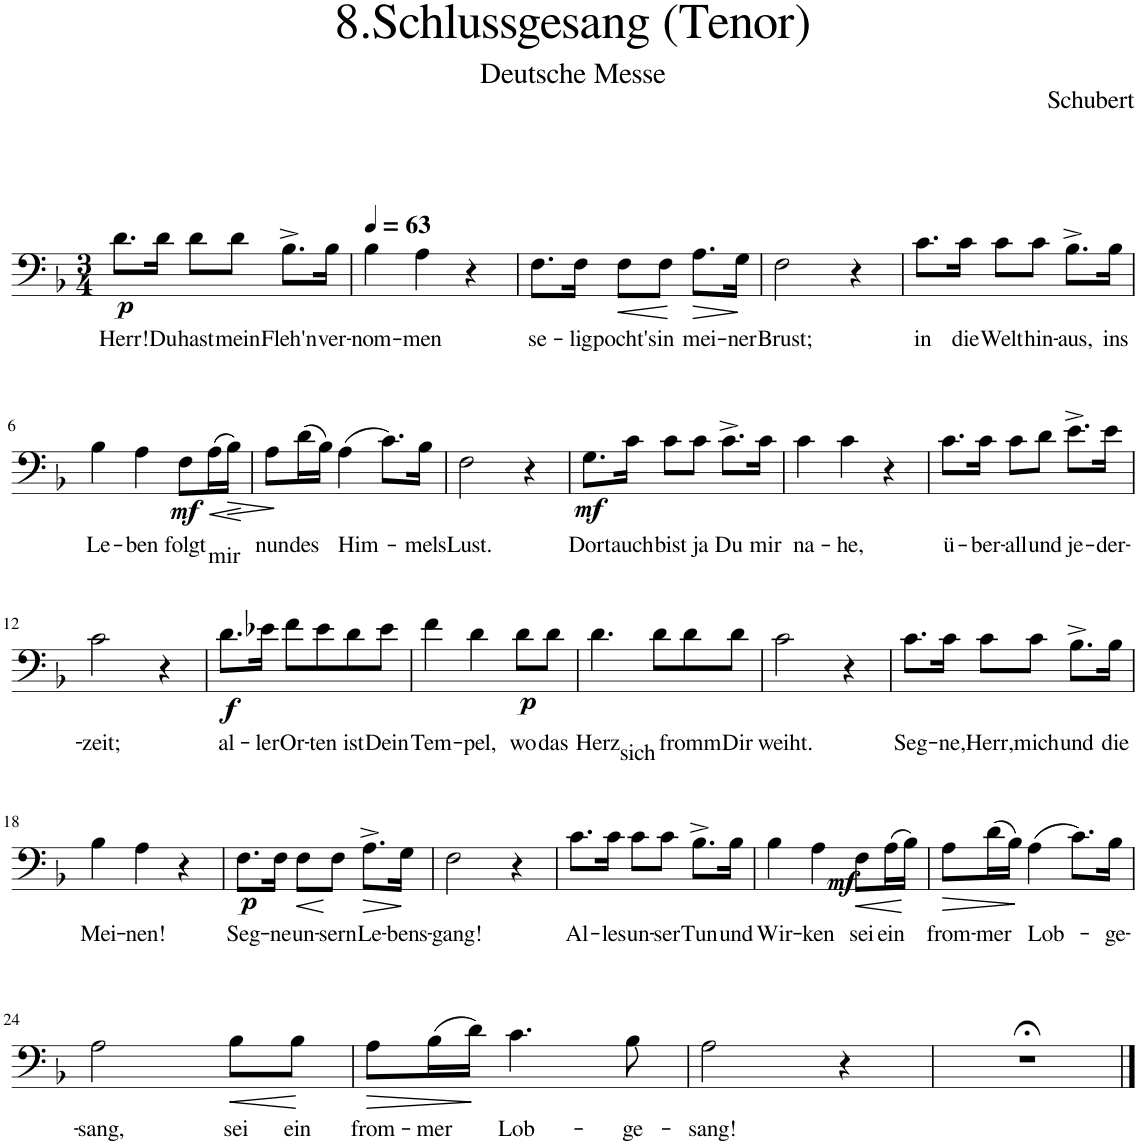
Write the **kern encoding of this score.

**kern	**text	**dynam
*part1	*part1	*part1
*staff1	*staff1	*staff1
*I"Ténor	*	*
*I'T.	*	*
*clefF4	*	*
*k[b-]	*	*
*M3/4	*	*
=1	=1	=1
!	!LO:LY:b	!LO:DY:b
8.d\L	Herr!	p
!	!LO:LY:b	!
16d\Jk	Du	.
!	!LO:LY:b	!
8d\L	hast	.
!	!LO:LY:b	!
8d\J	mein	.
!	!LO:LY:b	!
8.B-^\L	Fleh'n	.
!	!LO:LY:b	!
16B-\Jk	ver-	.
=2	=2	=2
*MM63	*	*
!	!LO:LY:b	!
4B-\	-nom-	.
!	!LO:LY:b	!
4A\	-men	.
4r	.	.
=3	=3	=3
!	!LO:LY:b	!
8.F\L	se-	.
!	!LO:LY:b	!
16F\Jk	-lig	.
!	!LO:LY:b	!LO:HP:b
8F\L	pocht's	<
!	!LO:LY:b	!
8F\J	in	[
!	!LO:LY:b	!LO:HP:b
8.A\L	mei-	>
!	!LO:LY:b	!
16G\Jk	-ner	]
=4	=4	=4
!	!LO:LY:b	!
2F\	Brust;	.
4r	.	.
=5	=5	=5
!	!LO:LY:b	!
8.c\L	in	.
!	!LO:LY:b	!
16c\Jk	die	.
!	!LO:LY:b	!
8c\L	Welt	.
!	!LO:LY:b	!
8c\J	hin-	.
!	!LO:LY:b	!
8.B-^\L	-aus,	.
!	!LO:LY:b	!
16B-\Jk	ins	.
!!LO:LB:g=z
=6	=6	=6
!	!LO:LY:b	!
4B-\	Le-	.
!	!LO:LY:b	!
4A\	-ben	.
!	!LO:LY:b	!LO:HP:b
!	!	!LO:DY:n=1:b
8F\L	folgt	< mf
!	!LO:LY:b	!
(16A\L	mir	.
!	!	!LO:HP:b
16B-\JJ)	.	>
.	.	[
=7	=7	=7
!	!LO:LY:b	!
8A\L	nun	.
!	!LO:LY:b	!
(16d\L	des	.
16B-\JJ)	.	]
!	!LO:LY:b	!
(4A\	Him-	.
8.c\L)	.	.
!	!LO:LY:b	!
16B-\Jk	-mels	.
=8	=8	=8
!	!LO:LY:b	!
2F\	Lust.	.
4r	.	.
=9	=9	=9
!	!LO:LY:b	!LO:DY:b
8.G\L	Dort	mf
!	!LO:LY:b	!
16c\Jk	auch	.
!	!LO:LY:b	!
8c\L	bist	.
!	!LO:LY:b	!
8c\J	ja	.
!	!LO:LY:b	!
8.c^\L	Du	.
!	!LO:LY:b	!
16c\Jk	mir	.
=10	=10	=10
!	!LO:LY:b	!
4c\	na-	.
!	!LO:LY:b	!
4c\	-he,	.
4r	.	.
=11	=11	=11
!	!LO:LY:b	!
8.c\L	ü-	.
!	!LO:LY:b	!
16c\Jk	-ber-	.
!	!LO:LY:b	!
8c\L	-all	.
!	!LO:LY:b	!
8d\J	und	.
!	!LO:LY:b	!
8.e^\L	je-	.
!	!LO:LY:b	!
16e\Jk	-der-	.
!!LO:LB:g=z
=12	=12	=12
!	!LO:LY:b	!
2c\	-zeit;	.
4r	.	.
=13	=13	=13
!	!LO:LY:b	!LO:DY:b
8.d\L	al-	f
!	!LO:LY:b	!
16e-X\Jk	-ler	.
!	!LO:LY:b	!
8f\L	Or-	.
!	!LO:LY:b	!
8e-\	-ten	.
!	!LO:LY:b	!
8d\	ist	.
!	!LO:LY:b	!
8e-\J	Dein	.
=14	=14	=14
!	!LO:LY:b	!
4f\	Tem-	.
!	!LO:LY:b	!
4d\	-pel,	.
!	!LO:LY:b	!LO:DY:b
8d\L	wo	p
!	!LO:LY:b	!
8d\J	das	.
=15	=15	=15
!	!LO:LY:b	!
4.d\	Herz	.
!	!LO:LY:b	!
8d\L	sich	.
!	!LO:LY:b	!
8d\	fromm	.
!	!LO:LY:b	!
8d\J	Dir	.
=16	=16	=16
!	!LO:LY:b	!
2c\	weiht.	.
4r	.	.
=17	=17	=17
!	!LO:LY:b	!
8.c\L	Seg-	.
!	!LO:LY:b	!
16c\Jk	-ne,	.
!	!LO:LY:b	!
8c\L	Herr,	.
!	!LO:LY:b	!
8c\J	mich	.
!	!LO:LY:b	!
8.B-^\L	und	.
!	!LO:LY:b	!
16B-\Jk	die	.
!!LO:LB:g=z
=18	=18	=18
!	!LO:LY:b	!
4B-\	Mei-	.
!	!LO:LY:b	!
4A\	-nen!	.
4r	.	.
=19	=19	=19
!	!LO:LY:b	!LO:DY:b
8.F\L	Seg-	p
!	!LO:LY:b	!
16F\Jk	-ne	.
!	!LO:LY:b	!LO:HP:b
8F\L	un-	<
!	!LO:LY:b	!
8F\J	-sern	.
!	!LO:LY:b	!LO:HP:n=1:b
8.A^\L	Le-	[ >
!	!LO:LY:b	!
16G\Jk	-bens-	]
=20	=20	=20
!	!LO:LY:b	!
2F\	-gang!	.
4r	.	.
=21	=21	=21
!	!LO:LY:b	!
8.c\L	Al-	.
!	!LO:LY:b	!
16c\Jk	-les	.
!	!LO:LY:b	!
8c\L	un-	.
!	!LO:LY:b	!
8c\J	-ser	.
!	!LO:LY:b	!
8.B-^\L	Tun	.
!	!LO:LY:b	!
16B-\Jk	und	.
=22	=22	=22
!	!LO:LY:b	!
4B-\	Wir-	.
!	!LO:LY:b	!
4A\	-ken	.
!	!LO:LY:b	!LO:HP:b
!	!	!LO:DY:n=1:b
8F\L	sei	< mf
!	!LO:LY:b	!
(16A\L	ein	.
16B-\JJ)	.	[
=23	=23	=23
!	!LO:LY:b	!LO:HP:b
8A\L	from-	>
!	!LO:LY:b	!
(16d\L	-mer	.
16B-\JJ)	.	]
!	!LO:LY:b	!
(4A\	Lob-	.
8.c\L)	.	.
!	!LO:LY:b	!
16B-\Jk	-ge-	.
!!LO:LB:g=z
=24	=24	=24
!	!LO:LY:b	!
2A\	-sang,	.
!	!LO:LY:b	!LO:HP:b
8B-\L	sei	<
!	!LO:LY:b	!
8B-\J	ein	[
=25	=25	=25
!	!LO:LY:b	!LO:HP:b
8A\L	from-	>
!	!LO:LY:b	!
(16B-\L	-mer	.
16d\JJ)	.	]
!	!LO:LY:b	!
4.c\	Lob-	.
!	!LO:LY:b	!
8B-\	-ge-	.
=26	=26	=26
!	!LO:LY:b	!
2A\	-sang!	.
4r	.	.
=27	=27	=27
2.r;<	.	.
==	==	==
*-	*-	*-
